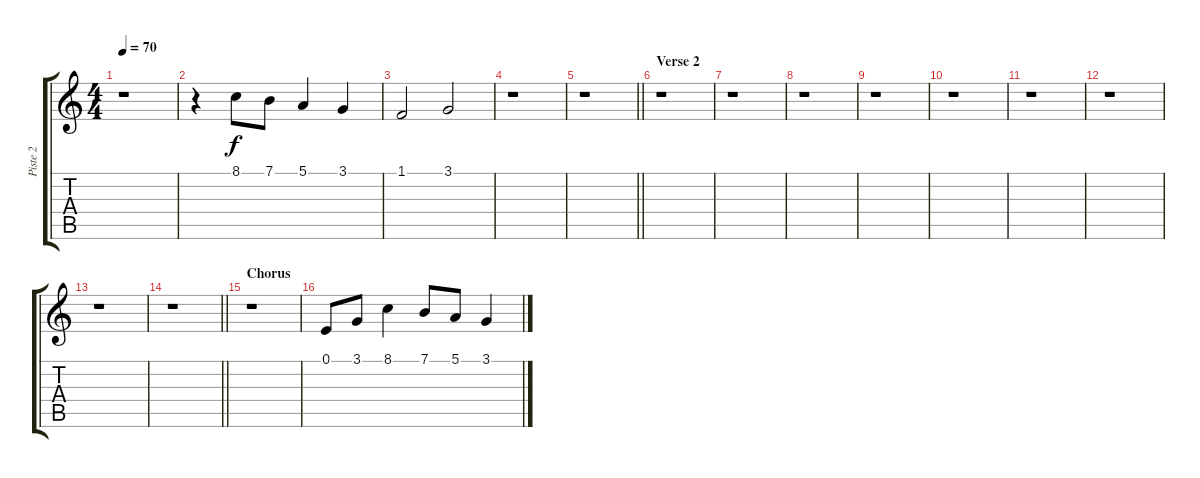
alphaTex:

\track ("Piste 2" "Piste 2") {instrument flute}
\staff {score tabs}
\tuning (E4 B3 G3 D3 A2 E2) {hide}
\ts (4 4)
\tempo 70
\clef g2
\ks c
r.1{dy f} |
r.4 8.1.8 7.1.8 5.1.4 3.1.4 |
1.1.2 3.1.2 |
r.1 |
\barLineRight lightlight
r.1 |
\section ("" "Verse 2")
r.1 |
r.1 |
r.1 |
r.1 |
r.1 |
r.1 |
r.1 |
r.1 |
\barLineRight lightlight
r.1 |
\section ("" "Chorus")
r.1 |
0.1.8 3.1.8 8.1.4 7.1.8 5.1.8 3.1.4
